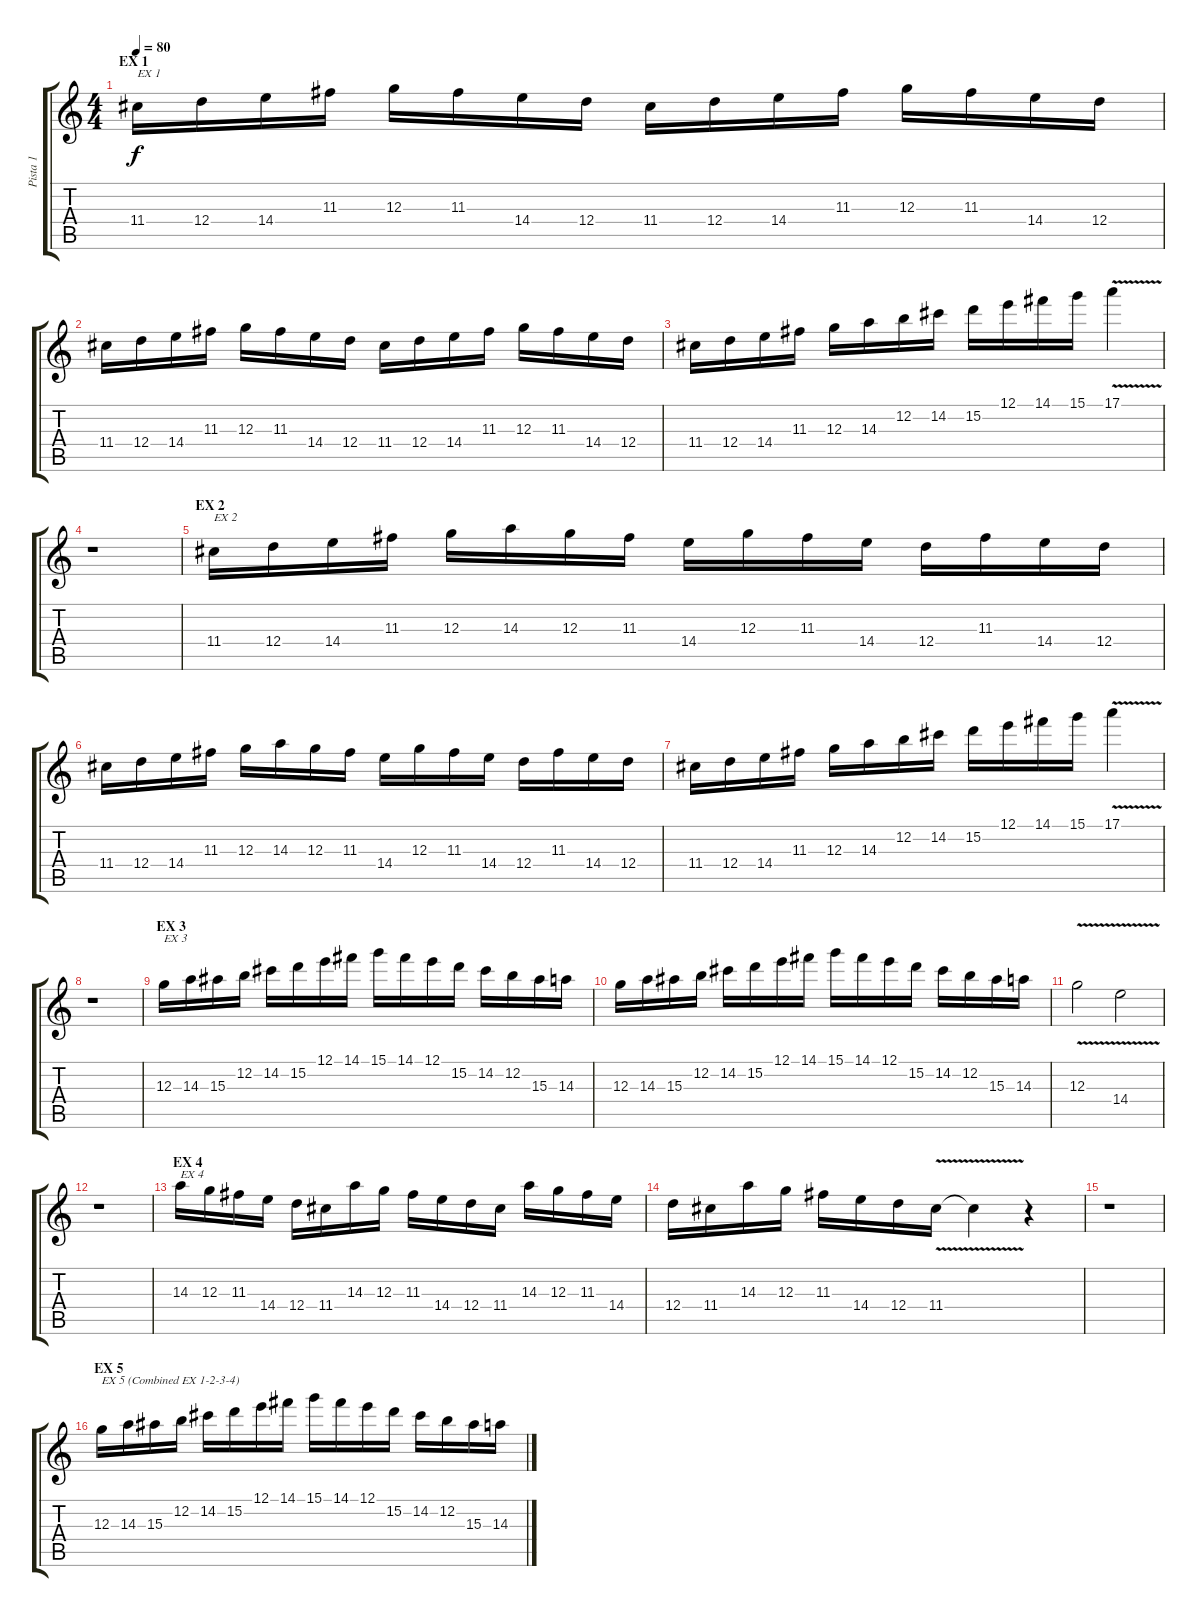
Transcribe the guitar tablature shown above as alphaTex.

\track ("Pista 1" "Pista 1") {instrument distortionguitar}
\staff {score tabs}
\tuning (E4 B3 G3 D3 A2 E2) {hide}
\ts (4 4)
\section ("" "EX 1")
\tempo 80
\clef g2
\ks c
11.4.16{txt "EX 1" dy f instrument distortionguitar} 12.4.16 14.4.16 11.3.16 12.3.16 11.3.16 14.4.16 12.4.16 11.4.16 12.4.16 14.4.16 11.3.16 12.3.16 11.3.16 14.4.16 12.4.16 |
11.4.16 12.4.16 14.4.16 11.3.16 12.3.16 11.3.16 14.4.16 12.4.16 11.4.16 12.4.16 14.4.16 11.3.16 12.3.16 11.3.16 14.4.16 12.4.16 |
11.4.16 12.4.16 14.4.16 11.3.16 12.3.16 14.3.16 12.2.16 14.2.16 15.2.16 12.1.16 14.1.16 15.1.16 17.1{v}.4 |
r.1 |
\section ("" "EX 2")
11.4.16{txt "EX 2"} 12.4.16 14.4.16 11.3.16 12.3.16 14.3.16 12.3.16 11.3.16 14.4.16 12.3.16 11.3.16 14.4.16 12.4.16 11.3.16 14.4.16 12.4.16 |
11.4.16 12.4.16 14.4.16 11.3.16 12.3.16 14.3.16 12.3.16 11.3.16 14.4.16 12.3.16 11.3.16 14.4.16 12.4.16 11.3.16 14.4.16 12.4.16 |
11.4.16 12.4.16 14.4.16 11.3.16 12.3.16 14.3.16 12.2.16 14.2.16 15.2.16 12.1.16 14.1.16 15.1.16 17.1{v}.4 |
r.1 |
\section ("" "EX 3")
12.3.16{txt "EX 3"} 14.3.16 15.3.16 12.2.16 14.2.16 15.2.16 12.1.16 14.1.16 15.1.16 14.1.16 12.1.16 15.2.16 14.2.16 12.2.16 15.3.16 14.3.16 |
12.3.16 14.3.16 15.3.16 12.2.16 14.2.16 15.2.16 12.1.16 14.1.16 15.1.16 14.1.16 12.1.16 15.2.16 14.2.16 12.2.16 15.3.16 14.3.16 |
12.3{v}.2 14.4{v}.2 |
r.1 |
\section ("" "EX 4")
14.3.16{txt "EX 4"} 12.3.16 11.3.16 14.4.16 12.4.16 11.4.16 14.3.16 12.3.16 11.3.16 14.4.16 12.4.16 11.4.16 14.3.16 12.3.16 11.3.16 14.4.16 |
12.4.16 11.4.16 14.3.16 12.3.16 11.3.16 14.4.16 12.4.16 11.4{v}.16 11.4{t}.4 r.4 |
r.1 |
\section ("" "EX 5")
12.3.16{txt "EX 5 (Combined EX 1-2-3-4)"} 14.3.16 15.3.16 12.2.16 14.2.16 15.2.16 12.1.16 14.1.16 15.1.16 14.1.16 12.1.16 15.2.16 14.2.16 12.2.16 15.3.16 14.3.16
